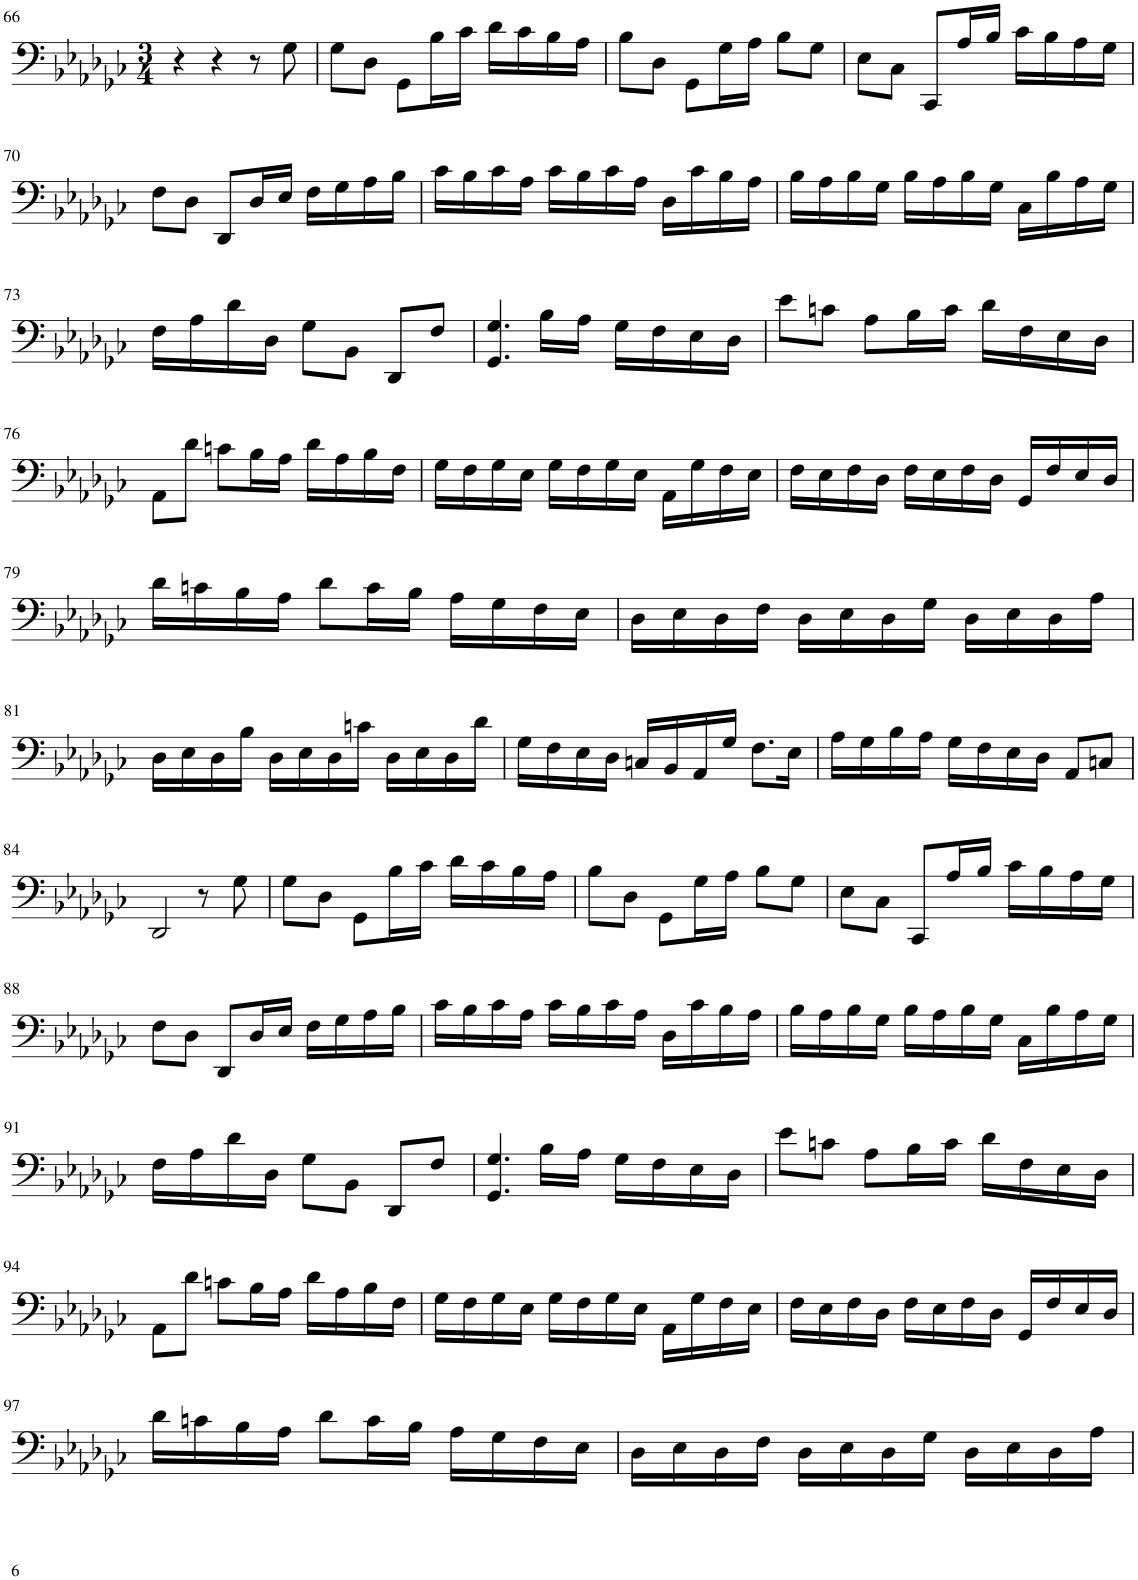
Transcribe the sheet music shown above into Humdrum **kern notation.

**kern
*part1
*staff1
*I"Harp
*I'Hp
!!LO:PB:g=z
*clefF4
*k[b-e-a-d-g-c-]
*M3/4
=66
4r
4r
8r
8G-\
=67
8G-\L
8D-\J
8GG-\L
16B-\L
16c-\JJ
16d-\LL
16c-\
16B-\
16A-\JJ
=68
8B-\L
8D-\J
8GG-\L
16G-\L
16A-\JJ
8B-\L
8G-\J
=69
8E-\L
8C-\J
8CC-/L
16A-/L
16B-/JJ
16c-\LL
16B-\
16A-\
16G-\JJ
!!LO:LB:g=z
=70
8F\L
8D-\J
8DD-/L
16D-/L
16E-/JJ
16F\LL
16G-\
16A-\
16B-\JJ
=71
16c-\LL
16B-\
16c-\
16A-\JJ
16c-\LL
16B-\
16c-\
16A-\JJ
16D-\LL
16c-\
16B-\
16A-\JJ
=72
16B-\LL
16A-\
16B-\
16G-\JJ
16B-\LL
16A-\
16B-\
16G-\JJ
16C-\LL
16B-\
16A-\
16G-\JJ
!!LO:LB:g=z
=73
16F\LL
16A-\
16d-\
16D-\JJ
8G-\L
8BB-\J
8DD-/L
8F/J
=74
4.GG-/ 4.G-/
16B-\LL
16A-\JJ
16G-\LL
16F\
16E-\
16D-\JJ
=75
8e-\L
8cn\J
8A-\L
16B-\L
16c\JJ
16d-\LL
16F\
16E-\
16D-\JJ
!!LO:LB:g=z
=76
8AA-\L
8d-\J
8cn\L
16B-\L
16A-\JJ
16d-\LL
16A-\
16B-\
16F\JJ
=77
16G-\LL
16F\
16G-\
16E-\JJ
16G-\LL
16F\
16G-\
16E-\JJ
16AA-\LL
16G-\
16F\
16E-\JJ
=78
16F\LL
16E-\
16F\
16D-\JJ
16F\LL
16E-\
16F\
16D-\JJ
16GG-/LL
16F/
16E-/
16D-/JJ
!!LO:LB:g=z
=79
16d-\LL
16cn\
16B-\
16A-\JJ
8d-\L
16c\L
16B-\JJ
16A-\LL
16G-\
16F\
16E-\JJ
=80
16D-\LL
16E-\
16D-\
16F\JJ
16D-\LL
16E-\
16D-\
16G-\JJ
16D-\LL
16E-\
16D-\
16A-\JJ
!!LO:LB:g=z
=81
16D-\LL
16E-\
16D-\
16B-\JJ
16D-\LL
16E-\
16D-\
16cn\JJ
16D-\LL
16E-\
16D-\
16d-\JJ
=82
16G-\LL
16F\
16E-\
16D-\JJ
16Cn/LL
16BB-/
16AA-/
16G-/JJ
8.F\L
16E-\Jk
=83
16A-\LL
16G-\
16B-\
16A-\JJ
16G-\LL
16F\
16E-\
16D-\JJ
8AA-/L
8Cn/J
!!LO:LB:g=z
=84
2DD-/
8r
8G-\
=85
8G-\L
8D-\J
8GG-\L
16B-\L
16c-\JJ
16d-\LL
16c-\
16B-\
16A-\JJ
=86
8B-\L
8D-\J
8GG-\L
16G-\L
16A-\JJ
8B-\L
8G-\J
=87
8E-\L
8C-\J
8CC-/L
16A-/L
16B-/JJ
16c-\LL
16B-\
16A-\
16G-\JJ
!!LO:LB:g=z
=88
8F\L
8D-\J
8DD-/L
16D-/L
16E-/JJ
16F\LL
16G-\
16A-\
16B-\JJ
=89
16c-\LL
16B-\
16c-\
16A-\JJ
16c-\LL
16B-\
16c-\
16A-\JJ
16D-\LL
16c-\
16B-\
16A-\JJ
=90
16B-\LL
16A-\
16B-\
16G-\JJ
16B-\LL
16A-\
16B-\
16G-\JJ
16C-\LL
16B-\
16A-\
16G-\JJ
!!LO:LB:g=z
=91
16F\LL
16A-\
16d-\
16D-\JJ
8G-\L
8BB-\J
8DD-/L
8F/J
=92
4.GG-/ 4.G-/
16B-\LL
16A-\JJ
16G-\LL
16F\
16E-\
16D-\JJ
=93
8e-\L
8cn\J
8A-\L
16B-\L
16c\JJ
16d-\LL
16F\
16E-\
16D-\JJ
!!LO:LB:g=z
=94
8AA-\L
8d-\J
8cn\L
16B-\L
16A-\JJ
16d-\LL
16A-\
16B-\
16F\JJ
=95
16G-\LL
16F\
16G-\
16E-\JJ
16G-\LL
16F\
16G-\
16E-\JJ
16AA-\LL
16G-\
16F\
16E-\JJ
=96
16F\LL
16E-\
16F\
16D-\JJ
16F\LL
16E-\
16F\
16D-\JJ
16GG-/LL
16F/
16E-/
16D-/JJ
!!LO:LB:g=z
=97
16d-\LL
16cn\
16B-\
16A-\JJ
8d-\L
16c\L
16B-\JJ
16A-\LL
16G-\
16F\
16E-\JJ
=98
16D-\LL
16E-\
16D-\
16F\JJ
16D-\LL
16E-\
16D-\
16G-\JJ
16D-\LL
16E-\
16D-\
16A-\JJ
=
*-
